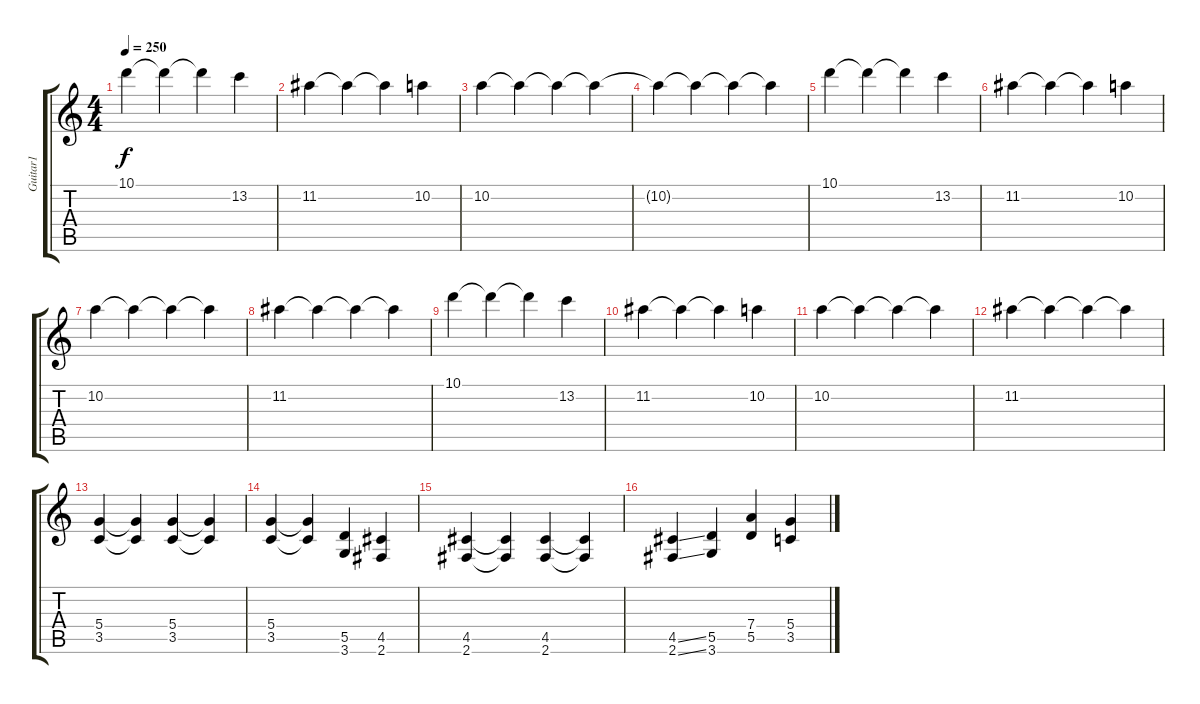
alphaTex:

\track ("Guitar1" "Guitar1") {instrument distortionguitar}
\staff {score tabs}
\tuning (E4 B3 G3 D3 A2 E2) {hide}
\ts (4 4)
\tempo 250
\clef g2
\ks c
10.1.4{dy f instrument distortionguitar} 10.1{t}.4 10.1{t}.4 13.2.4 |
11.2.4 11.2{t}.4 11.2{t}.4 10.2.4 |
10.2.4 10.2{t}.4 10.2{t}.4 10.2{t}.4 |
10.2{t}.4 10.2{t}.4 10.2{t}.4 10.2{t}.4 |
10.1.4{instrument distortionguitar} 10.1{t}.4 10.1{t}.4 13.2.4 |
11.2.4 11.2{t}.4 11.2{t}.4 10.2.4 |
10.2.4 10.2{t}.4 10.2{t}.4 10.2{t}.4 |
11.2.4 11.2{t}.4 11.2{t}.4 11.2{t}.4 |
10.1.4{instrument distortionguitar} 10.1{t}.4 10.1{t}.4 13.2.4 |
11.2.4 11.2{t}.4 11.2{t}.4 10.2.4 |
10.2.4 10.2{t}.4 10.2{t}.4 10.2{t}.4 |
11.2.4 11.2{t}.4 11.2{t}.4 11.2{t}.4 |
(5.4 3.5).4{instrument distortionguitar} (5.4{t} 3.5{t}).4 (5.4 3.5).4 (5.4{t} 3.5{t}).4 |
(5.4 3.5).4 (5.4{t} 3.5{t}).4 (5.5 3.6).4 (4.5 2.6).4 |
(4.5 2.6).4 (4.5{t} 2.6{t}).4 (4.5 2.6).4 (4.5{t} 2.6{t}).4 |
(4.5{ss} 2.6{ss}).4 (5.5 3.6).4 (7.4 5.5).4 (5.4 3.5).4
